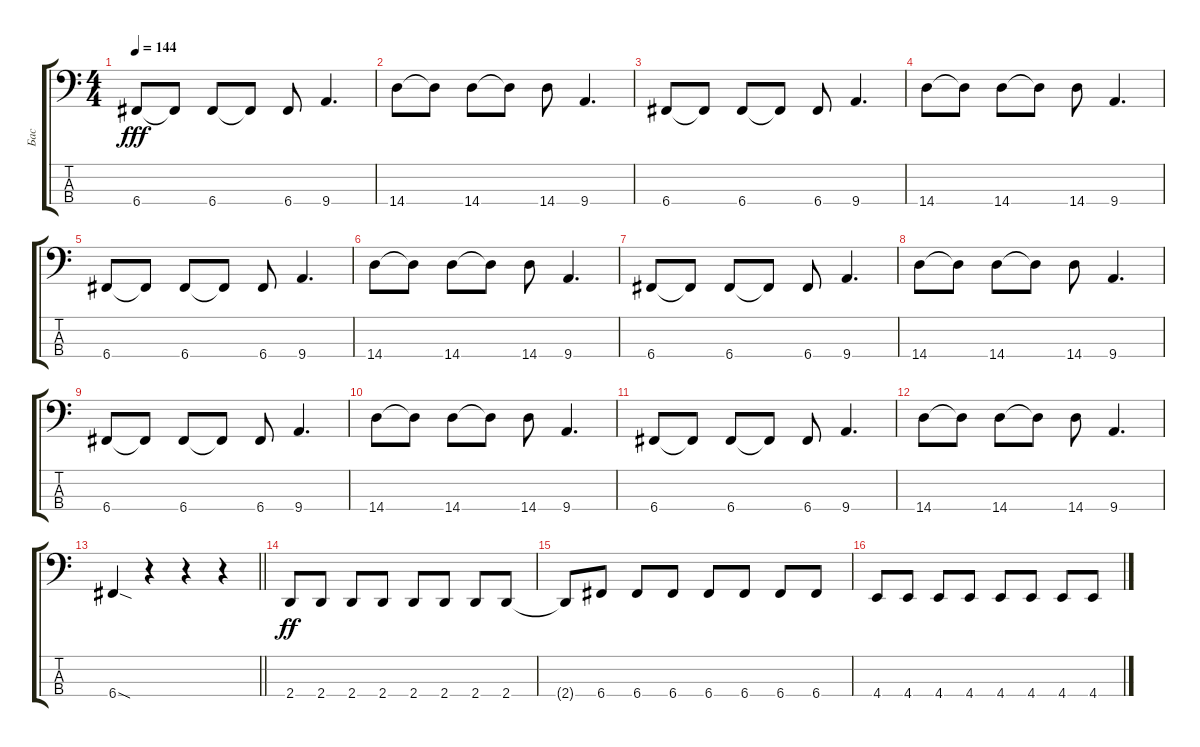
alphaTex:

\track ("Бас" "Бас") {instrument electricbassfinger}
\staff {score tabs}
\tuning (G2 D2 A1 C1) {hide}
\ts (4 4)
\tempo 144
\clef f4
\ks c
6.4.8{dy fff} 6.4{t}.8 6.4.8 6.4{t}.8 6.4.8 9.4.4{d} |
14.4.8 14.4{t}.8 14.4.8 14.4{t}.8 14.4.8 9.4.4{d} |
6.4.8 6.4{t}.8 6.4.8 6.4{t}.8 6.4.8 9.4.4{d} |
14.4.8 14.4{t}.8 14.4.8 14.4{t}.8 14.4.8 9.4.4{d} |
6.4.8 6.4{t}.8 6.4.8 6.4{t}.8 6.4.8 9.4.4{d} |
14.4.8 14.4{t}.8 14.4.8 14.4{t}.8 14.4.8 9.4.4{d} |
6.4.8 6.4{t}.8 6.4.8 6.4{t}.8 6.4.8 9.4.4{d} |
14.4.8 14.4{t}.8 14.4.8 14.4{t}.8 14.4.8 9.4.4{d} |
6.4.8 6.4{t}.8 6.4.8 6.4{t}.8 6.4.8 9.4.4{d} |
14.4.8 14.4{t}.8 14.4.8 14.4{t}.8 14.4.8 9.4.4{d} |
6.4.8 6.4{t}.8 6.4.8 6.4{t}.8 6.4.8 9.4.4{d} |
14.4.8 14.4{t}.8 14.4.8 14.4{t}.8 14.4.8 9.4.4{d} |
\barLineRight lightlight
6.4{sod}.4 r.4 r.4 r.4 |
2.4.8{dy ff} 2.4.8 2.4.8 2.4.8 2.4.8 2.4.8 2.4.8 2.4.8 |
2.4{t}.8 6.4.8 6.4.8 6.4.8 6.4.8 6.4.8 6.4.8 6.4.8 |
4.4.8 4.4.8 4.4.8 4.4.8 4.4.8 4.4.8 4.4.8 4.4.8
